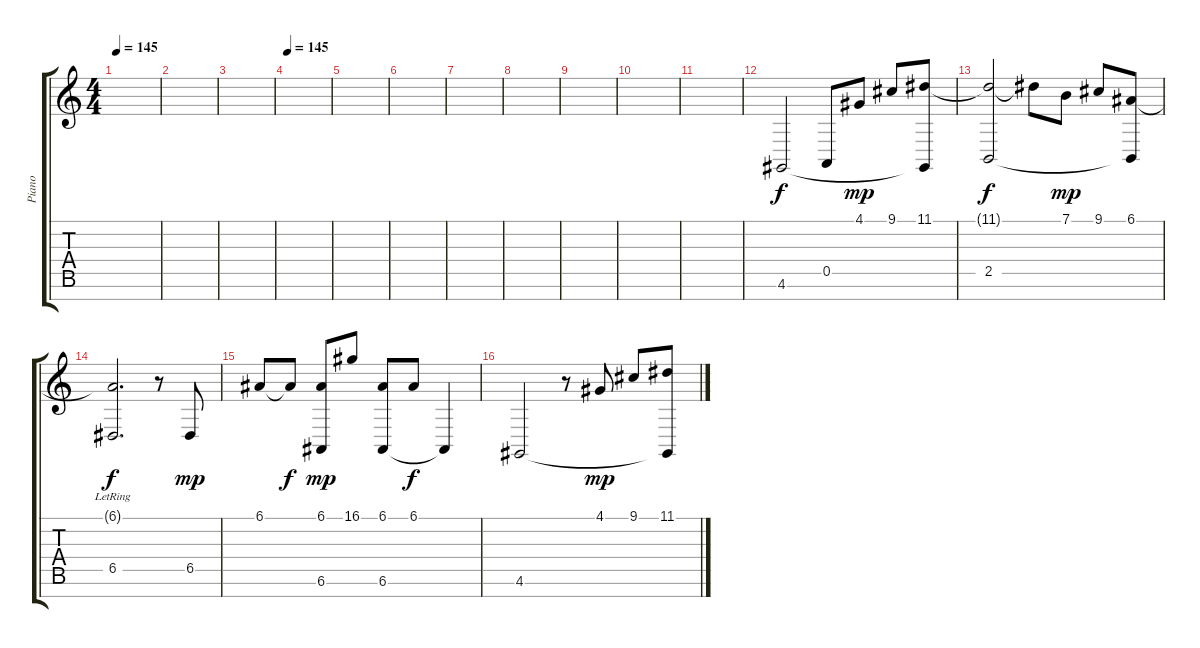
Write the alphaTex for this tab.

\track ("Piano           " "Piano     ") {instrument brightacousticpiano}
\staff {score tabs}
\tuning (E4 B3 G3 D3 A2 E2 B1) {hide}
\ts (4 4)
\tempo 145
\clef g2
\ks c
|
|
|
\tempo 145
|
|
|
|
|
|
|
|
4.6.2 0.5.8 4.1.8{dy mp} 9.1.8 (11.1 4.6{t}).8 |
(11.1{t} 2.5).2{dy f} 11.1{t}.8 7.1.8{dy mp} 9.1.8 (6.1 2.5{t}).8 |
(6.1{t} 6.5{lr}).2{d dy f} r.8 6.5.8{dy mp} |
6.1.8 6.1{t}.8{dy f} (6.1 6.6).8{dy mp} 16.1.8 (6.1 6.6).8 6.1.8{dy f} 6.6{t}.4 |
4.6.2 r.8 4.1.8{dy mp} 9.1.8 (11.1 4.6{t}).8
